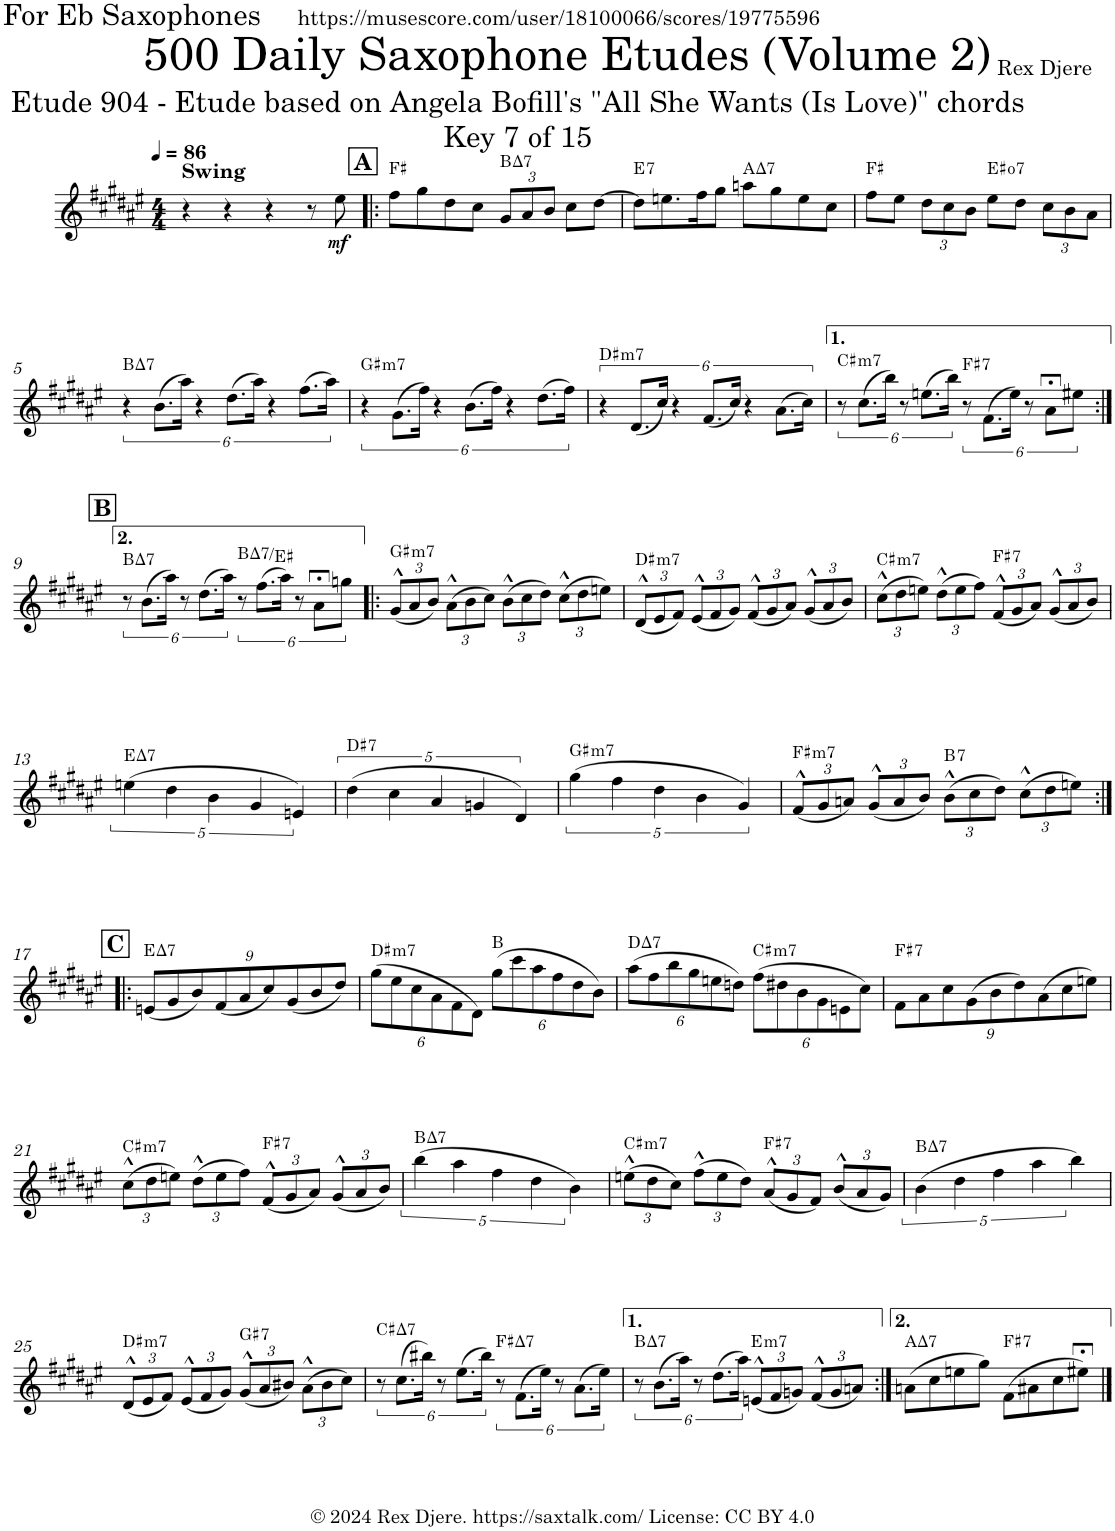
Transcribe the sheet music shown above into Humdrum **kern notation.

**kern	**dynam	**harte
*part1	*part1	*part1
*staff1	*staff1	*
*I"Alto Saxophone	*	*
*I'A. Sax.	*	*
*clefG2	*	*
*Trd5c9	*	*
*k[f#c#g#d#a#e#]	*	*
*M4/4	*	*
*MM86	*	*
=1	=1	=1
!LO:TX:a:B:t=Swing	!	!
4r	.	.
4r	.	.
4r	.	.
8r	.	.
!	!LO:DY:b	!
8ee#\	mf	.
!!LO:REH:place=s1:a:B:cj:fs=14:t=A
=2!|:	=2!|:	=2!|:
8ff#\L	.	F#:maj
8gg#\	.	.
8dd#\	.	.
8cc#\J	.	.
*Xbrackettup	*	*
!	!	!LO:H:kt=7
12g#/L	.	B:maj7
12a#/	.	.
12b/J	.	.
8cc#\L	.	.
[8dd#\J	.	.
=3	=3	=3
!	!	!LO:H:kt=7
8dd#\L]	.	E:7
8.een\	.	.
16ff#\K	.	.
8gg#\J	.	.
!	!	!LO:H:kt=7
8aan\L	.	A:maj7
8gg#\	.	.
8ee\	.	.
8cc#\J	.	.
=4	=4	=4
8ff#\L	.	F#:maj
8ee#\J	.	.
12dd#\L	.	.
12cc#\	.	.
12b\J	.	.
!	!	!LO:H:kt=7
8ee#\L	.	E#:dim7
8dd#\J	.	.
12cc#\L	.	.
12b\	.	.
12a#\J	.	.
!!LO:LB:g=z
=5	=5	=5
*brackettup	*	*
!	!	!LO:H:kt=7
6r	.	B:maj7
(12.b\L	.	.
24aa#\Jk)	.	.
6r	.	.
(12.dd#\L	.	.
24aa#\Jk)	.	.
6r	.	.
(12.ff#\L	.	.
24aa#\Jk)	.	.
=6	=6	=6
!	!	!LO:H:kt=m7
6r	.	G#:min7
(12.g#\L	.	.
24ff#\Jk)	.	.
6r	.	.
(12.b\L	.	.
24ff#\Jk)	.	.
6r	.	.
(12.dd#\L	.	.
24ff#\Jk)	.	.
=7	=7	=7
!	!	!LO:H:kt=m7
6r	.	D#:min7
(12.d#/L	.	.
24cc#/Jk)	.	.
6r	.	.
(12.f#/L	.	.
24cc#/Jk)	.	.
6r	.	.
(12.a#\L	.	.
24cc#\Jk)	.	.
=8	=8	=8
!	!	!LO:H:kt=m7
12r	.	C#:min7
(12.cc#\L	.	.
24bb\Jk)	.	.
12r	.	.
(12.een\L	.	.
24bb\Jk)	.	.
!	!	!LO:H:kt=7
12r	.	F#:7
(12.f#\L	.	.
24ee\Jk)	.	.
12r	.	.
12a#;<\L	.	.
12ee#X\J	.	.
!!LO:LB:g=z
!!LO:REH:place=s1:a:B:cj:fs=14:t=B
=9:|!	=9:|!	=9:|!
!	!	!LO:H:kt=7
12r	.	B:maj7
(12.b\L	.	.
24aa#\Jk)	.	.
12r	.	.
(12.dd#\L	.	.
24aa#\Jk)	.	.
!	!	!LO:H:kt=7
12r	.	B:maj7/#4
(12.ff#\L	.	.
24aa#\Jk)	.	.
12r	.	.
12a#;<\L	.	.
12ggn\J	.	.
=10!|:	=10!|:	=10!|:
*Xbrackettup	*	*
!	!	!LO:H:kt=m7
(12g#^^/L	.	G#:min7
12a#/	.	.
12b/J)	.	.
(12a#^^\L	.	.
12b\	.	.
12cc#\J)	.	.
(12b^^\L	.	.
12cc#\	.	.
12dd#\J)	.	.
(12cc#^^\L	.	.
12dd#\	.	.
12een\J)	.	.
=11	=11	=11
!	!	!LO:H:kt=m7
(12d#^^/L	.	D#:min7
12e#/	.	.
12f#/J)	.	.
(12e#^^/L	.	.
12f#/	.	.
12g#/J)	.	.
(12f#^^/L	.	.
12g#/	.	.
12a#/J)	.	.
(12g#^^/L	.	.
12a#/	.	.
12b/J)	.	.
=12	=12	=12
!	!	!LO:H:kt=m7
(12cc#^^\L	.	C#:min7
12dd#\	.	.
12een\J)	.	.
(12dd#^^\L	.	.
12ee\	.	.
12ff#\J)	.	.
!	!	!LO:H:kt=7
(12f#^^/L	.	F#:7
12g#/	.	.
12a#/J)	.	.
(12g#^^/L	.	.
12a#/	.	.
12b/J)	.	.
!!LO:LB:g=z
=13	=13	=13
*brackettup	*	*
!	!	!LO:H:kt=7
(5een\	.	E:maj7
5dd#\	.	.
5b\	.	.
5g#/	.	.
5en/)	.	.
=14	=14	=14
!	!	!LO:H:kt=7
(5dd#\	.	D#:7
5cc#\	.	.
5a#/	.	.
5gn/	.	.
5d#/)	.	.
=15	=15	=15
!	!	!LO:H:kt=m7
(5gg#\	.	G#:min7
5ff#\	.	.
5dd#\	.	.
5b\	.	.
5g#/)	.	.
=16	=16	=16
*Xbrackettup	*	*
!	!	!LO:H:kt=m7
(12f#^^/L	.	F#:min7
12g#/	.	.
12an/J)	.	.
(12g#^^/L	.	.
12a/	.	.
12b/J)	.	.
!	!	!LO:H:kt=7
(12b^^\L	.	B:7
12cc#\	.	.
12dd#\J)	.	.
(12cc#^^\L	.	.
12dd#\	.	.
12een\J)	.	.
!!LO:LB:g=z
!!LO:REH:place=s1:a:B:cj:fs=14:t=C
=17:|!|:	=17:|!|:	=17:|!|:
!	!	!LO:H:kt=7
(9en/L	.	E:maj7
9g#/	.	.
9b/)	.	.
(9f#/	.	.
9a#/	.	.
9cc#/)	.	.
(9g#/	.	.
9b/	.	.
9dd#/J)	.	.
=18	=18	=18
!	!	!LO:H:kt=m7
(12gg#\L	.	D#:min7
12ee#\	.	.
12cc#\	.	.
12a#\	.	.
12f#\	.	.
12d#\J)	.	.
(12gg#\L	.	B:maj
12ccc#\	.	.
12aa#\	.	.
12ff#\	.	.
12dd#\	.	.
12b\J)	.	.
=19	=19	=19
!	!	!LO:H:kt=7
(12aa#\L	.	D:maj7
12ff#\	.	.
12bb\	.	.
12gg#\	.	.
12een\	.	.
12ddn\J)	.	.
!	!	!LO:H:kt=m7
(12ff#\L	.	C#:min7
12dd#X\	.	.
12b\	.	.
12g#\	.	.
12en\	.	.
12cc#\J)	.	.
=20	=20	=20
!	!	!LO:H:kt=7
9f#\L	.	F#:7
9a#\	.	.
9cc#\	.	.
(9g#\	.	.
9b\	.	.
9dd#\)	.	.
(9a#\	.	.
9cc#\	.	.
9een\J)	.	.
!!LO:LB:g=z
=21	=21	=21
!	!	!LO:H:kt=m7
(12cc#^^\L	.	C#:min7
12dd#\	.	.
12een\J)	.	.
(12dd#^^\L	.	.
12ee\	.	.
12ff#\J)	.	.
!	!	!LO:H:kt=7
(12f#^^/L	.	F#:7
12g#/	.	.
12a#/J)	.	.
(12g#^^/L	.	.
12a#/	.	.
12b/J)	.	.
=22	=22	=22
*brackettup	*	*
!	!	!LO:H:kt=7
(5bb\	.	B:maj7
5aa#\	.	.
5ff#\	.	.
5dd#\	.	.
5b\)	.	.
=23	=23	=23
*Xbrackettup	*	*
!	!	!LO:H:kt=m7
(12een^^\L	.	C#:min7
12dd#\	.	.
12cc#\J)	.	.
(12ff#^^\L	.	.
12ee\	.	.
12dd#\J)	.	.
!	!	!LO:H:kt=7
(12a#^^/L	.	F#:7
12g#/	.	.
12f#/J)	.	.
(12b^^/L	.	.
12a#/	.	.
12g#/J)	.	.
=24	=24	=24
*brackettup	*	*
!	!	!LO:H:kt=7
(5b\	.	B:maj7
5dd#\	.	.
5ff#\	.	.
5aa#\	.	.
5bb\)	.	.
!!LO:LB:g=z
=25	=25	=25
*Xbrackettup	*	*
!	!	!LO:H:kt=m7
(12d#^^/L	.	D#:min7
12e#/	.	.
12f#/J)	.	.
(12e#^^/L	.	.
12f#/	.	.
12g#/J)	.	.
!	!	!LO:H:kt=7
(12g#^^/L	.	G#:7
12a#/	.	.
12b#X/J)	.	.
(12a#^^\L	.	.
12b#\	.	.
12cc#\J)	.	.
=26	=26	=26
*brackettup	*	*
!	!	!LO:H:kt=7
12r	.	C#:maj7
(12.cc#\L	.	.
24bb#X\Jk)	.	.
12r	.	.
(12.ee#\L	.	.
24bb#\Jk)	.	.
!	!	!LO:H:kt=7
12r	.	F#:maj7
(12.f#\L	.	.
24ee#\Jk)	.	.
12r	.	.
(12.a#\L	.	.
24ee#\Jk)	.	.
=27	=27	=27
!	!	!LO:H:kt=7
12r	.	B:maj7
(12.b\L	.	.
24aa#\Jk)	.	.
12r	.	.
(12.dd#\L	.	.
24aa#\Jk)	.	.
*Xbrackettup	*	*
!	!	!LO:H:kt=m7
(12en^^/L	.	E:min7
12f#/	.	.
12gn/J)	.	.
(12f#^^/L	.	.
12g/	.	.
12an/J)	.	.
=28:|!	=28:|!	=28:|!
!	!	!LO:H:kt=7
(8an\L	.	A:maj7
8cc#\	.	.
8een\	.	.
8gg#\J)	.	.
!	!	!LO:H:kt=7
(8f#\L	.	F#:7
8a#X\	.	.
8cc#\	.	.
8ee#X;<\J)	.	.
==	==	==
*-	*-	*-
